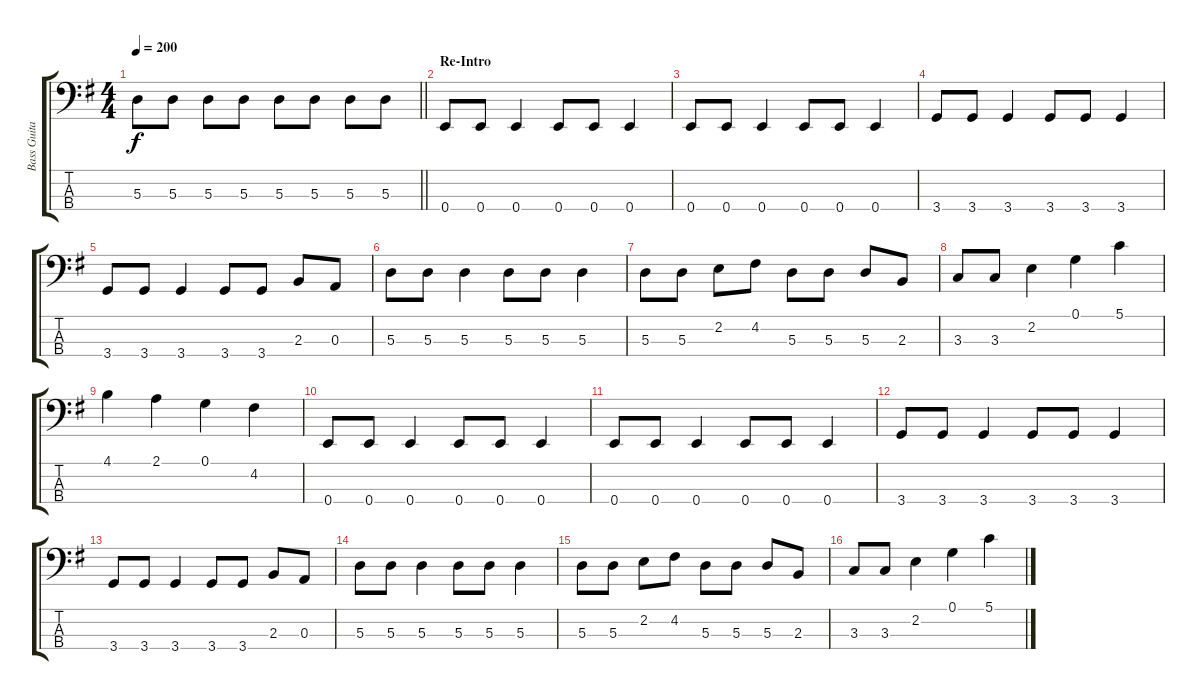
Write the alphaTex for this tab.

\track ("Bass Guitar" "Bass Guita") {instrument electricbasspick}
\staff {score tabs}
\tuning (G2 D2 A1 E1) {hide}
\ts (4 4)
\tempo 200
\clef f4
\barLineRight lightlight
\ks g
5.3.8{dy f} 5.3.8 5.3.8 5.3.8 5.3.8 5.3.8 5.3.8 5.3.8 |
\section ("" "Re-Intro")
0.4.8 0.4.8 0.4.4 0.4.8 0.4.8 0.4.4 |
0.4.8 0.4.8 0.4.4 0.4.8 0.4.8 0.4.4 |
3.4.8 3.4.8 3.4.4 3.4.8 3.4.8 3.4.4 |
3.4.8 3.4.8 3.4.4 3.4.8 3.4.8 2.3.8 0.3.8 |
5.3.8 5.3.8 5.3.4 5.3.8 5.3.8 5.3.4 |
5.3.8 5.3.8 2.2.8 4.2.8 5.3.8 5.3.8 5.3.8 2.3.8 |
3.3.8 3.3.8 2.2.4 0.1.4 5.1.4 |
4.1.4 2.1.4 0.1.4 4.2.4 |
0.4.8 0.4.8 0.4.4 0.4.8 0.4.8 0.4.4 |
0.4.8 0.4.8 0.4.4 0.4.8 0.4.8 0.4.4 |
3.4.8 3.4.8 3.4.4 3.4.8 3.4.8 3.4.4 |
3.4.8 3.4.8 3.4.4 3.4.8 3.4.8 2.3.8 0.3.8 |
5.3.8 5.3.8 5.3.4 5.3.8 5.3.8 5.3.4 |
5.3.8 5.3.8 2.2.8 4.2.8 5.3.8 5.3.8 5.3.8 2.3.8 |
3.3.8 3.3.8 2.2.4 0.1.4 5.1.4
